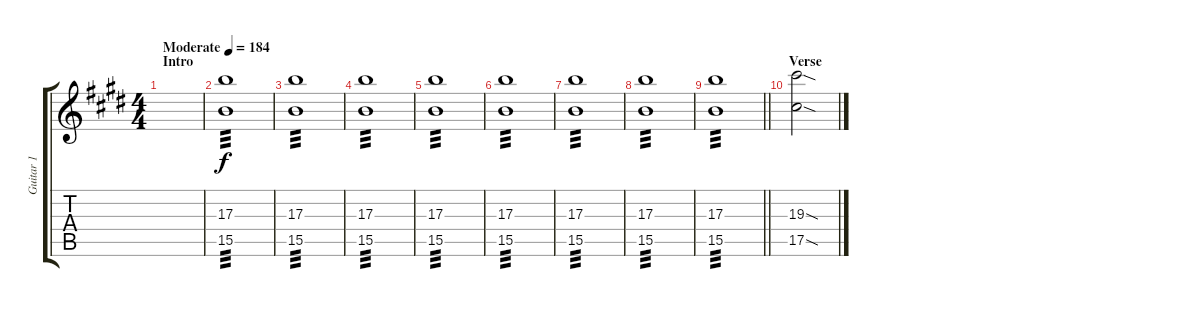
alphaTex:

\track ("Guitar 1" "Guitar 1") {instrument distortionguitar}
\staff {score tabs}
\tuning (Eb4 Bb3 Gb3 Db3 Ab2 Db2) {hide}
\ts (4 4)
\section ("" "Intro")
\tempo (184 "Moderate")
\clef g2
\ks c#minor
|
(17.3 15.5).1{tp 3} |
(17.3 15.5).1{tp 3} |
(17.3 15.5).1{tp 3} |
(17.3 15.5).1{tp 3} |
(17.3 15.5).1{tp 3} |
(17.3 15.5).1{tp 3} |
(17.3 15.5).1{tp 3} |
\barLineRight lightlight
(17.3 15.5).1{tp 3} |
\section ("" "Verse")
(19.3{sod} 17.5{sod}).2
